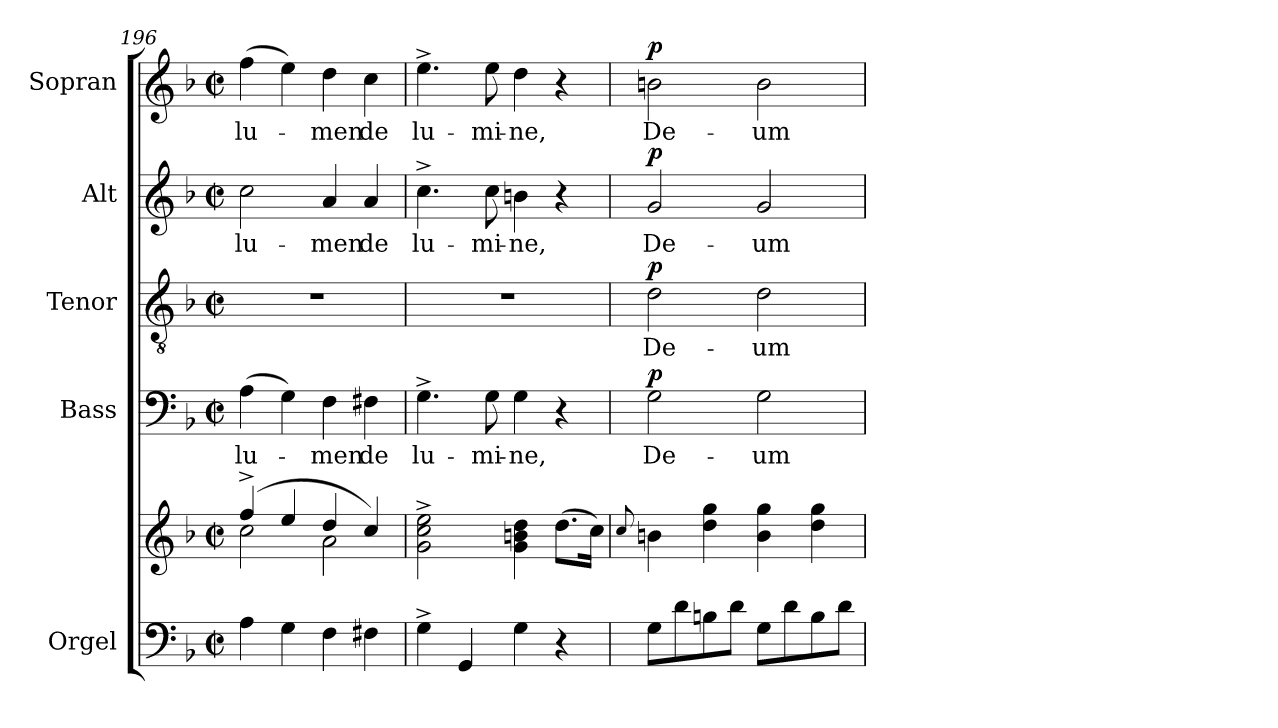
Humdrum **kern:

**kern	**kern	**kern	**text	**dynam	**kern	**text	**dynam	**kern	**text	**dynam	**kern	**text	**dynam
*part5	*part5	*part4	*part4	*part4	*part3	*part3	*part3	*part2	*part2	*part2	*part1	*part1	*part1
*staff6	*staff5	*staff4	*staff4	*staff4	*staff3	*staff3	*staff3	*staff2	*staff2	*staff2	*staff1	*staff1	*staff1
*I"Orgel	*	*I"Bass	*	*	*I"Tenor	*	*	*I"Alt	*	*	*I"Sopran	*	*
*I'Org.	*	*I'B.	*	*	*I'T.	*	*	*I'A.	*	*	*I'S.	*	*
*clefF4	*clefG2	*clefF4	*	*	*clefGv2	*	*	*clefG2	*	*	*clefG2	*	*
*k[b-]	*k[b-]	*k[b-]	*	*	*k[b-]	*	*	*k[b-]	*	*	*k[b-]	*	*
*F:	*F:	*F:	*	*	*F:	*	*	*F:	*	*	*F:	*	*
*M2/2	*M2/2	*M2/2	*	*	*M2/2	*	*	*M2/2	*	*	*M2/2	*	*
*met(c|)	*met(c|)	*met(c|)	*	*	*met(c|)	*	*	*met(c|)	*	*	*met(c|)	*	*
=196	=196	=196	=196	=196	=196	=196	=196	=196	=196	=196	=196	=196	=196
*	*^	*	*	*	*	*	*	*	*	*	*	*	*
!	!	!	!	!LO:LY:b	!	!	!	!	!	!LO:LY:b	!	!	!LO:LY:b	!
4A\	(4ff^</	2cc\	(>4A\	lu-	.	1r	.	.	2cc\	lu-	.	(>4ff\	lu-	.
4G\	4ee/	.	4G\)	.	.	.	.	.	.	.	.	4ee\)	.	.
!	!	!	!	!LO:LY:b	!	!	!	!	!	!LO:LY:b	!	!	!LO:LY:b	!
4F\	4dd/	2a\	4F\	-men	.	.	.	.	4a/	-men	.	4dd\	-men	.
!	!	!	!	!LO:LY:b	!	!	!	!	!	!LO:LY:b	!	!	!LO:LY:b	!
4F#X\	4cc/)	.	4F#X\	de	.	.	.	.	4a/	de	.	4cc\	de	.
*	*v	*v	*	*	*	*	*	*	*	*	*	*	*	*
=197	=197	=197	=197	=197	=197	=197	=197	=197	=197	=197	=197	=197	=197
!	!	!	!LO:LY:b	!	!	!	!	!	!LO:LY:b	!	!	!LO:LY:b	!
4G^>\	2g\^> 2cc\^> 2ee\^>	4.G^>\	lu-	.	1r	.	.	4.cc^>\	lu-	.	4.ee^>\	lu-	.
4GG/	.	.	.	.	.	.	.	.	.	.	.	.	.
!	!	!	!LO:LY:b	!	!	!	!	!	!LO:LY:b	!	!	!LO:LY:b	!
.	.	8G\	-mi-	.	.	.	.	8cc\	-mi-	.	8ee\	-mi-	.
!	!	!	!LO:LY:b	!	!	!	!	!	!LO:LY:b	!	!	!LO:LY:b	!
4G\	4g\ 4bn\ 4dd\	4G\	-ne,	.	.	.	.	4bn\	-ne,	.	4dd\	-ne,	.
4r	(>8.dd\L	4r	.	.	.	.	.	4r	.	.	4r	.	.
.	16cc\Jk)	.	.	.	.	.	.	.	.	.	.	.	.
=198	=198	=198	=198	=198	=198	=198	=198	=198	=198	=198	=198	=198	=198
.	8qqcc/	.	.	.	.	.	.	.	.	.	.	.	.
!	!	!	!LO:LY:b	!LO:DY:a	!	!LO:LY:b	!LO:DY:a	!	!LO:LY:b	!LO:DY:a	!	!LO:LY:b	!LO:DY:a
8G\L	4bn\	2G\	De-	p	2d\	De-	p	2g/	De-	p	2bn\	De-	p
8d\	.	.	.	.	.	.	.	.	.	.	.	.	.
8Bn\	4dd\ 4gg\	.	.	.	.	.	.	.	.	.	.	.	.
8d\J	.	.	.	.	.	.	.	.	.	.	.	.	.
!	!	!	!LO:LY:b	!	!	!LO:LY:b	!	!	!LO:LY:b	!	!	!LO:LY:b	!
8G\L	4b\ 4gg\	2G\	-um	.	2d\	-um	.	2g/	-um	.	2b\	-um	.
8d\	.	.	.	.	.	.	.	.	.	.	.	.	.
8B\	4dd\ 4gg\	.	.	.	.	.	.	.	.	.	.	.	.
8d\J	.	.	.	.	.	.	.	.	.	.	.	.	.
=	=	=	=	=	=	=	=	=	=	=	=	=	=
*-	*-	*-	*-	*-	*-	*-	*-	*-	*-	*-	*-	*-	*-
